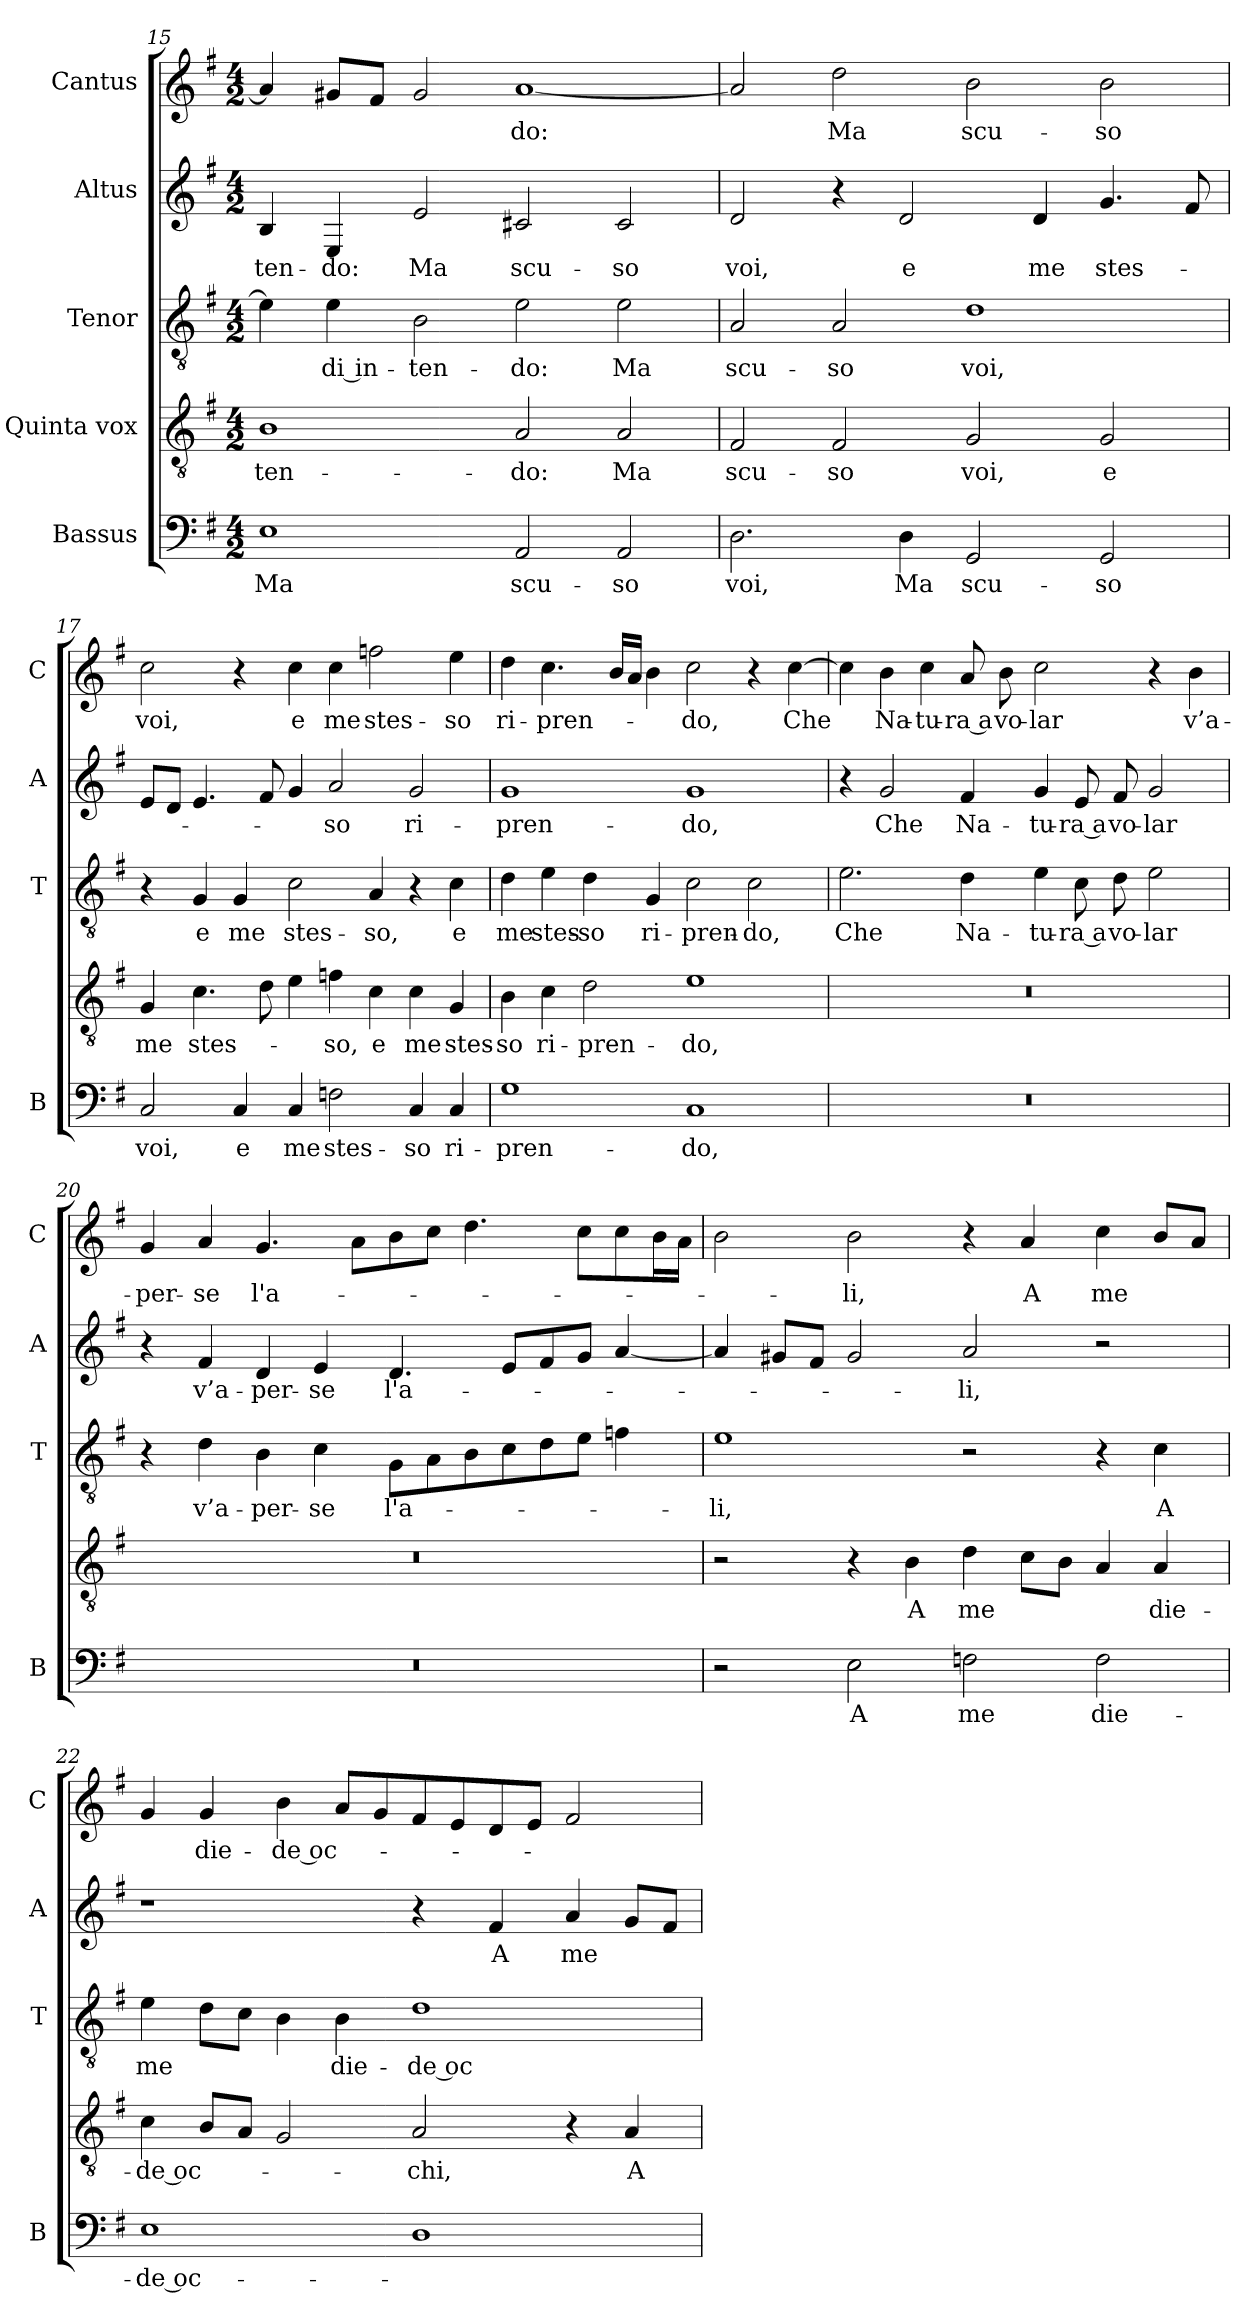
**kern	**text	**kern	**text	**kern	**text	**kern	**text	**kern	**text
*part5	*part5	*part4	*part4	*part3	*part3	*part2	*part2	*part1	*part1
*staff5	*staff5	*staff4	*staff4	*staff3	*staff3	*staff2	*staff2	*staff1	*staff1
*I"Bassus	*	*I"Quinta vox	*	*I"Tenor	*	*I"Altus	*	*I"Cantus	*
*I'B	*	*	*	*I'T	*	*I'A	*	*I'C	*
*clefF4	*	*clefGv2	*	*clefGv2	*	*clefG2	*	*clefG2	*
*k[f#]	*	*k[f#]	*	*k[f#]	*	*k[f#]	*	*k[f#]	*
*G:	*	*G:	*	*G:	*	*G:	*	*G:	*
*M4/2	*	*M4/2	*	*M4/2	*	*M4/2	*	*M4/2	*
=15	=15	=15	=15	=15	=15	=15	=15	=15	=15
!	!LO:LY:b	!	!LO:LY:b	!	!	!	!LO:LY:b	!	!
1E	Ma	1B	-ten-	4e\]	.	4B/	-ten-	4a/]	.
!	!	!	!	!	!LO:LY:b	!	!LO:LY:b	!	!
.	.	.	.	4e\	-di in-	4E/	-do:	8g#X/L	.
.	.	.	.	.	.	.	.	8f#/J	.
!	!	!	!	!	!LO:LY:b	!	!LO:LY:b	!	!
.	.	.	.	2B\	-ten-	2e/	Ma	2g#/	.
!	!LO:LY:b	!	!LO:LY:b	!	!LO:LY:b	!	!LO:LY:b	!	!LO:LY:b
2AA/	scu-	2A/	-do:	2e\	-do:	2c#X/	scu-	[1a	-do:
!	!LO:LY:b	!	!LO:LY:b	!	!LO:LY:b	!	!LO:LY:b	!	!
2AA/	-so	2A/	Ma	2e\	Ma	2c#/	-so	.	.
=16	=16	=16	=16	=16	=16	=16	=16	=16	=16
!	!LO:LY:b	!	!LO:LY:b	!	!LO:LY:b	!	!LO:LY:b	!	!
2.D\	voi,	2F#/	scu-	2A/	scu-	2d/	voi,	2a/]	.
!	!	!	!LO:LY:b	!	!LO:LY:b	!	!	!	!LO:LY:b
.	.	2F#/	-so	2A/	-so	4r	.	2dd\	Ma
!	!LO:LY:b	!	!	!	!	!	!LO:LY:b	!	!
4D\	Ma	.	.	.	.	2d/	e	.	.
!	!LO:LY:b	!	!LO:LY:b	!	!LO:LY:b	!	!	!	!LO:LY:b
2GG/	scu-	2G/	voi,	1d	voi,	.	.	2b\	scu-
!	!	!	!	!	!	!	!LO:LY:b	!	!
.	.	.	.	.	.	4d/	me	.	.
!	!LO:LY:b	!	!LO:LY:b	!	!	!	!LO:LY:b	!	!LO:LY:b
2GG/	-so	2G/	e	.	.	4.g/	stes-	2b\	-so
.	.	.	.	.	.	8f#/	.	.	.
=17	=17	=17	=17	=17	=17	=17	=17	=17	=17
!	!LO:LY:b	!	!LO:LY:b	!	!	!	!	!	!LO:LY:b
2C/	voi,	4G/	me	4r	.	8e/L	.	2cc\	voi,
.	.	.	.	.	.	8d/J	.	.	.
!	!	!	!LO:LY:b	!	!LO:LY:b	!	!	!	!
.	.	4.c\	stes-	4G/	e	4.e/	.	.	.
!	!LO:LY:b	!	!	!	!LO:LY:b	!	!	!	!
4C/	e	.	.	4G/	me	.	.	4r	.
.	.	8d\	.	.	.	8f#/	.	.	.
!	!LO:LY:b	!	!	!	!LO:LY:b	!	!	!	!LO:LY:b
4C/	me	4e\	.	2c\	stes-	4g/	.	4cc\	e
!	!LO:LY:b	!	!LO:LY:b	!	!	!	!LO:LY:b	!	!LO:LY:b
2Fn\	stes-	4fn\	-so,	.	.	2a/	-so	4cc\	me
!	!	!	!LO:LY:b	!	!LO:LY:b	!	!	!	!LO:LY:b
.	.	4c\	e	4A/	-so,	.	.	2ffn\	stes-
!	!LO:LY:b	!	!LO:LY:b	!	!	!	!LO:LY:b	!	!
4C/	-so	4c\	me	4r	.	2g/	ri-	.	.
!	!LO:LY:b	!	!LO:LY:b	!	!LO:LY:b	!	!	!	!LO:LY:b
4C/	ri-	4G/	stes-	4c\	e	.	.	4ee\	-so
!!LO:LB:g=z
=18	=18	=18	=18	=18	=18	=18	=18	=18	=18
!	!LO:LY:b	!	!LO:LY:b	!	!LO:LY:b	!	!LO:LY:b	!	!LO:LY:b
1G	-pren-	4B\	-so	4d\	me	1g	-pren-	4dd\	ri-
!	!	!	!LO:LY:b	!	!LO:LY:b	!	!	!	!LO:LY:b
.	.	4c\	ri-	4e\	stes-	.	.	4.cc\	-pren-
!	!	!	!LO:LY:b	!	!LO:LY:b	!	!	!	!
.	.	2d\	-pren-	4d\	-so	.	.	.	.
.	.	.	.	.	.	.	.	16b/LL	.
.	.	.	.	.	.	.	.	16a/JJ	.
!	!	!	!	!	!LO:LY:b	!	!	!	!
.	.	.	.	4G/	ri-	.	.	4b\	.
!	!LO:LY:b	!	!LO:LY:b	!	!LO:LY:b	!	!LO:LY:b	!	!LO:LY:b
1C	-do,	1e	-do,	2c\	-pren-	1g	-do,	2cc\	-do,
!	!	!	!	!	!LO:LY:b	!	!	!	!
.	.	.	.	2c\	-do,	.	.	4r	.
!	!	!	!	!	!	!	!	!	!LO:LY:b
.	.	.	.	.	.	.	.	[4cc\	Che
=19	=19	=19	=19	=19	=19	=19	=19	=19	=19
!	!	!	!	!	!LO:LY:b	!	!	!	!
0r	.	0r	.	2.e\	Che	4r	.	4cc\]	.
!	!	!	!	!	!	!	!LO:LY:b	!	!LO:LY:b
.	.	.	.	.	.	2g/	Che	4b\	Na-
!	!	!	!	!	!	!	!	!	!LO:LY:b
.	.	.	.	.	.	.	.	4cc\	-tu-
!	!	!	!	!	!LO:LY:b	!	!LO:LY:b	!	!LO:LY:b
.	.	.	.	4d\	Na-	4f#/	Na-	8a/	-ra a
!	!	!	!	!	!	!	!	!	!LO:LY:b
.	.	.	.	.	.	.	.	8b\	vo-
!	!	!	!	!	!LO:LY:b	!	!LO:LY:b	!	!LO:LY:b
.	.	.	.	4e\	-tu-	4g/	-tu-	2cc\	-lar
!	!	!	!	!	!LO:LY:b	!	!LO:LY:b	!	!
.	.	.	.	8c\	-ra a	8e/	-ra a	.	.
!	!	!	!	!	!LO:LY:b	!	!LO:LY:b	!	!
.	.	.	.	8d\	vo-	8f#/	vo-	.	.
!	!	!	!	!	!LO:LY:b	!	!LO:LY:b	!	!
.	.	.	.	2e\	-lar	2g/	-lar	4r	.
!	!	!	!	!	!	!	!	!	!LO:LY:b
.	.	.	.	.	.	.	.	4b\	v’a-
=20	=20	=20	=20	=20	=20	=20	=20	=20	=20
!	!	!	!	!	!	!	!	!	!LO:LY:b
0r	.	0r	.	4r	.	4r	.	4g/	-per-
!	!	!	!	!	!LO:LY:b	!	!LO:LY:b	!	!LO:LY:b
.	.	.	.	4d\	v’a-	4f#/	v’a-	4a/	-se
!	!	!	!	!	!LO:LY:b	!	!LO:LY:b	!	!LO:LY:b
.	.	.	.	4B\	-per-	4d/	-per-	4.g/	l'a-
!	!	!	!	!	!LO:LY:b	!	!LO:LY:b	!	!
.	.	.	.	4c\	-se	4e/	-se	.	.
.	.	.	.	.	.	.	.	8a\L	.
!	!	!	!	!	!LO:LY:b	!	!LO:LY:b	!	!
.	.	.	.	8G\L	l'a-	4.d/	l'a-	8b\	.
.	.	.	.	8A\	.	.	.	8cc\J	.
.	.	.	.	8B\	.	.	.	4.dd\	.
.	.	.	.	8c\	.	8e/L	.	.	.
.	.	.	.	8d\	.	8f#/	.	.	.
.	.	.	.	8e\J	.	8g/J	.	8cc\L	.
.	.	.	.	4fn\	.	[4a/	.	8cc\	.
.	.	.	.	.	.	.	.	16b\L	.
.	.	.	.	.	.	.	.	16a\JJ	.
!!LO:PB:g=z
=21	=21	=21	=21	=21	=21	=21	=21	=21	=21
!	!	!	!	!	!LO:LY:b	!	!	!	!
2r	.	2r	.	1e	-li,	4a/]	.	2b\	.
.	.	.	.	.	.	8g#X/L	.	.	.
.	.	.	.	.	.	8f#/J	.	.	.
!	!LO:LY:b	!	!	!	!	!	!	!	!LO:LY:b
2E\	A	4r	.	.	.	2g#/	.	2b\	-li,
!	!	!	!LO:LY:b	!	!	!	!	!	!
.	.	4B\	A	.	.	.	.	.	.
!	!LO:LY:b	!	!LO:LY:b	!	!	!	!LO:LY:b	!	!
2Fn\	me	4d\	me	2r	.	2a/	-li,	4r	.
!	!	!	!	!	!	!	!	!	!LO:LY:b
.	.	8c\L	.	.	.	.	.	4a/	A
.	.	8B\J	.	.	.	.	.	.	.
!	!LO:LY:b	!	!	!	!	!	!	!	!LO:LY:b
2F\	die-	4A/	.	4r	.	2r	.	4cc\	me
!	!	!	!LO:LY:b	!	!LO:LY:b	!	!	!	!
.	.	4A/	die-	4c\	A	.	.	8b/L	.
.	.	.	.	.	.	.	.	8a/J	.
=22	=22	=22	=22	=22	=22	=22	=22	=22	=22
!	!LO:LY:b	!	!LO:LY:b	!	!LO:LY:b	!	!	!	!
1E	-de oc-	4c\	-de oc-	4e\	me	1r	.	4g/	.
!	!	!	!	!	!	!	!	!	!LO:LY:b
.	.	8B/L	.	8d\L	.	.	.	4g/	die-
.	.	8A/J	.	8c\J	.	.	.	.	.
!	!	!	!	!	!	!	!	!	!LO:LY:b
.	.	2G/	.	4B\	.	.	.	4b\	-de oc-
!	!	!	!	!	!LO:LY:b	!	!	!	!
.	.	.	.	4B\	die-	.	.	8a/L	.
.	.	.	.	.	.	.	.	8g/	.
!	!	!	!LO:LY:b	!	!LO:LY:b	!	!	!	!
1D	.	2A/	-chi,	1d	-de oc-	4r	.	8f#/	.
.	.	.	.	.	.	.	.	8e/	.
!	!	!	!	!	!	!	!LO:LY:b	!	!
.	.	.	.	.	.	4f#/	A	8d/	.
.	.	.	.	.	.	.	.	8e/J	.
!	!	!	!	!	!	!	!LO:LY:b	!	!
.	.	4r	.	.	.	4a/	me	2f#/	.
!	!	!	!LO:LY:b	!	!	!	!	!	!
.	.	4A/	A	.	.	8g/L	.	.	.
.	.	.	.	.	.	8f#/J	.	.	.
=	=	=	=	=	=	=	=	=	=
*-	*-	*-	*-	*-	*-	*-	*-	*-	*-
